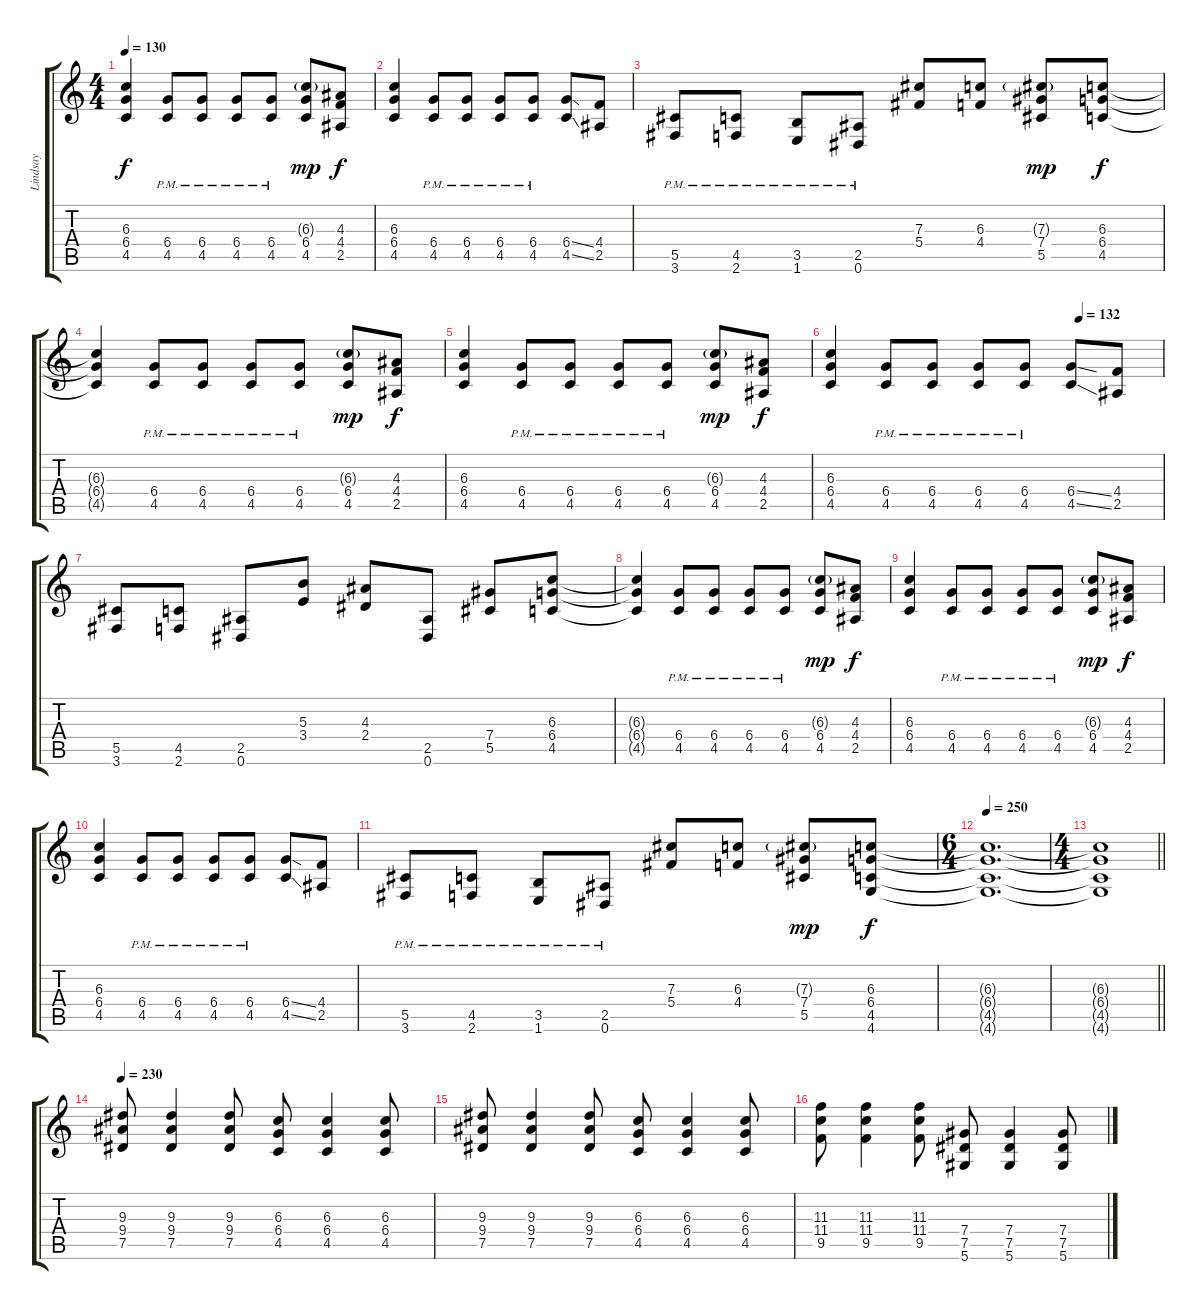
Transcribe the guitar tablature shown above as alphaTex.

\track ("Lindsay" "Lindsay") {instrument distortionguitar}
\staff {score tabs}
\tuning (Eb4 Bb3 Gb3 Db3 Ab2 Eb2) {hide}
\ts (4 4)
\tempo 130
\clef g2
\ks c
(6.3 6.4 4.5).4{dy f} (6.4{pm} 4.5{pm}).8 (6.4{pm} 4.5{pm}).8 (6.4{pm} 4.5{pm}).8 (6.4{pm} 4.5{pm}).8 (6.3{g} 6.4 4.5).8{dy mp} (4.3 4.4 2.5).8{dy f} |
(6.3 6.4 4.5).4 (6.4{pm} 4.5{pm}).8 (6.4{pm} 4.5{pm}).8 (6.4{pm} 4.5{pm}).8 (6.4{pm} 4.5{pm}).8 (6.4{ss} 4.5{ss}).8 (4.4 2.5).8 |
(5.5{pm} 3.6{pm}).8 (4.5{pm} 2.6{pm}).8 (3.5{pm} 1.6{pm}).8 (2.5{pm} 0.6{pm}).8 (7.3 5.4).8 (6.3 4.4).8 (7.3{g} 7.4 5.5).8{dy mp} (6.3 6.4 4.5).8{dy f} |
(6.3{t} 6.4{t} 4.5{t}).4 (6.4{pm} 4.5{pm}).8 (6.4{pm} 4.5{pm}).8 (6.4{pm} 4.5{pm}).8 (6.4{pm} 4.5{pm}).8 (6.3{g} 6.4 4.5).8{dy mp} (4.3 4.4 2.5).8{dy f} |
(6.3 6.4 4.5).4 (6.4{pm} 4.5{pm}).8 (6.4{pm} 4.5{pm}).8 (6.4{pm} 4.5{pm}).8 (6.4{pm} 4.5{pm}).8 (6.3{g} 6.4 4.5).8{dy mp} (4.3 4.4 2.5).8{dy f} |
\tempo (132 0.75)
(6.3 6.4 4.5).4 (6.4{pm} 4.5{pm}).8 (6.4{pm} 4.5{pm}).8 (6.4{pm} 4.5{pm}).8 (6.4{pm} 4.5{pm}).8 (6.4{ss} 4.5{ss}).8 (4.4 2.5).8 |
(5.5 3.6).8 (4.5 2.6).8 (2.5 0.6).8 (5.3 3.4).8 (4.3 2.4).8 (2.5 0.6).8 (7.4 5.5).8 (6.3 6.4 4.5).8 |
(6.3{t} 6.4{t} 4.5{t}).4 (6.4{pm} 4.5{pm}).8 (6.4{pm} 4.5{pm}).8 (6.4{pm} 4.5{pm}).8 (6.4{pm} 4.5{pm}).8 (6.3{g} 6.4 4.5).8{dy mp} (4.3 4.4 2.5).8{dy f} |
(6.3 6.4 4.5).4 (6.4{pm} 4.5{pm}).8 (6.4{pm} 4.5{pm}).8 (6.4{pm} 4.5{pm}).8 (6.4{pm} 4.5{pm}).8 (6.3{g} 6.4 4.5).8{dy mp} (4.3 4.4 2.5).8{dy f} |
(6.3 6.4 4.5).4 (6.4{pm} 4.5{pm}).8 (6.4{pm} 4.5{pm}).8 (6.4{pm} 4.5{pm}).8 (6.4{pm} 4.5{pm}).8 (6.4{ss} 4.5{ss}).8 (4.4 2.5).8 |
(5.5{pm} 3.6{pm}).8 (4.5{pm} 2.6{pm}).8 (3.5{pm} 1.6{pm}).8 (2.5{pm} 0.6{pm}).8 (7.3 5.4).8 (6.3 4.4).8 (7.3{g} 7.4 5.5).8{dy mp} (6.3 6.4 4.5 4.6).8{dy f} |
\ts (6 4)
\tempo 250
(6.3{t} 6.4{t} 4.5{t} 4.6{t}).1{d} |
\ts (4 4)
\barLineRight lightlight
(6.3{t} 6.4{t} 4.5{t} 4.6{t}).1 |
\section ("" "")
\tempo 230
(9.3 9.4 7.5).8 (9.3 9.4 7.5).4 (9.3 9.4 7.5).8 (6.3 6.4 4.5).8 (6.3 6.4 4.5).4 (6.3 6.4 4.5).8 |
(9.3 9.4 7.5).8 (9.3 9.4 7.5).4 (9.3 9.4 7.5).8 (6.3 6.4 4.5).8 (6.3 6.4 4.5).4 (6.3 6.4 4.5).8 |
(11.3 11.4 9.5).8 (11.3 11.4 9.5).4 (11.3 11.4 9.5).8 (7.4 7.5 5.6).8 (7.4 7.5 5.6).4 (7.4 7.5 5.6).8
